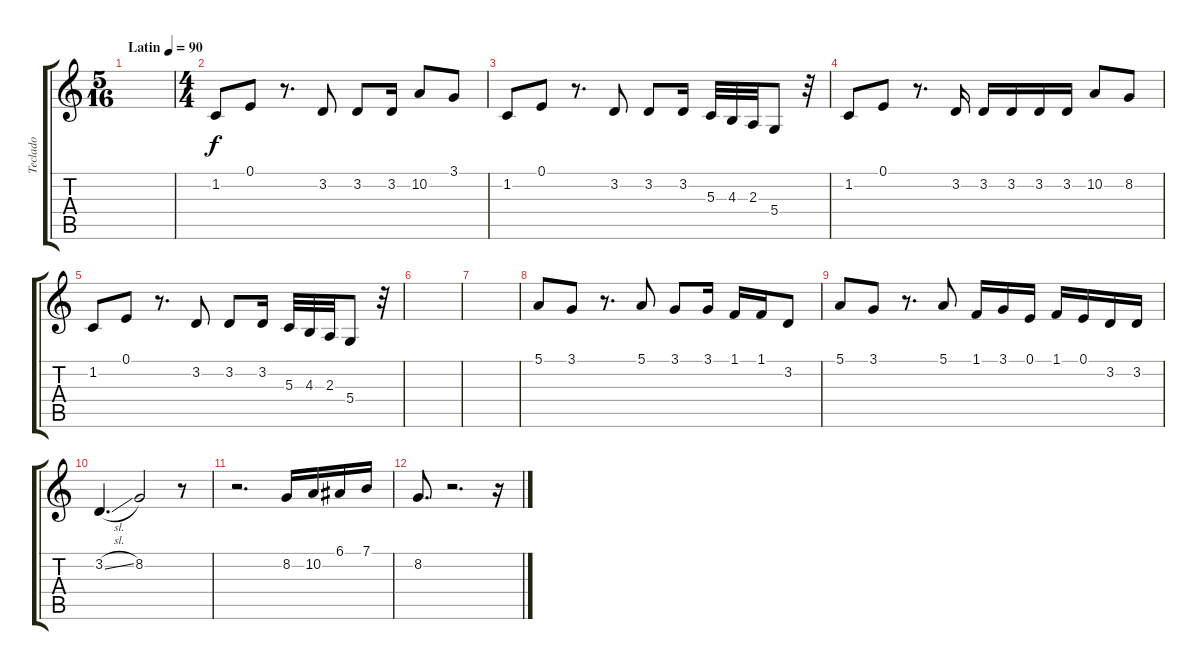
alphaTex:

\track ("Teclado" "Teclado") {instrument altosax}
\staff {score tabs}
\tuning (E4 B3 G3 D3 A2 E2) {hide}
\ts (5 16)
\tempo (90 "Latin")
\clef g2
\ks c
|
\ts (4 4)
1.2.8 0.1.8 r.8{d} 3.2.8 3.2.8 3.2.16 10.2.8 3.1.8 |
1.2.8 0.1.8 r.8{d} 3.2.8 3.2.8 3.2.16 5.3.32 4.3.32 2.3.32 5.4.8 r.32 |
1.2.8 0.1.8 r.8{d} 3.2.16 3.2.16 3.2.16 3.2.16 3.2.16 10.2.8 8.2.8 |
1.2.8 0.1.8 r.8{d} 3.2.8 3.2.8 3.2.16 5.3.32 4.3.32 2.3.32 5.4.8 r.32 |
|
|
5.1.8 3.1.8 r.8{d} 5.1.8 3.1.8 3.1.16 1.1.16 1.1.16 3.2.8 |
5.1.8 3.1.8 r.8{d} 5.1.8 1.1.16 3.1.16 0.1.16 1.1.16 0.1.16 3.2.16 3.2.16 |
3.2{sl}.4{d} 8.2.2 r.8 |
r.2{d} 8.2.16 10.2.16 6.1.16 7.1.16 |
8.2.8{d} r.2{d} r.16
